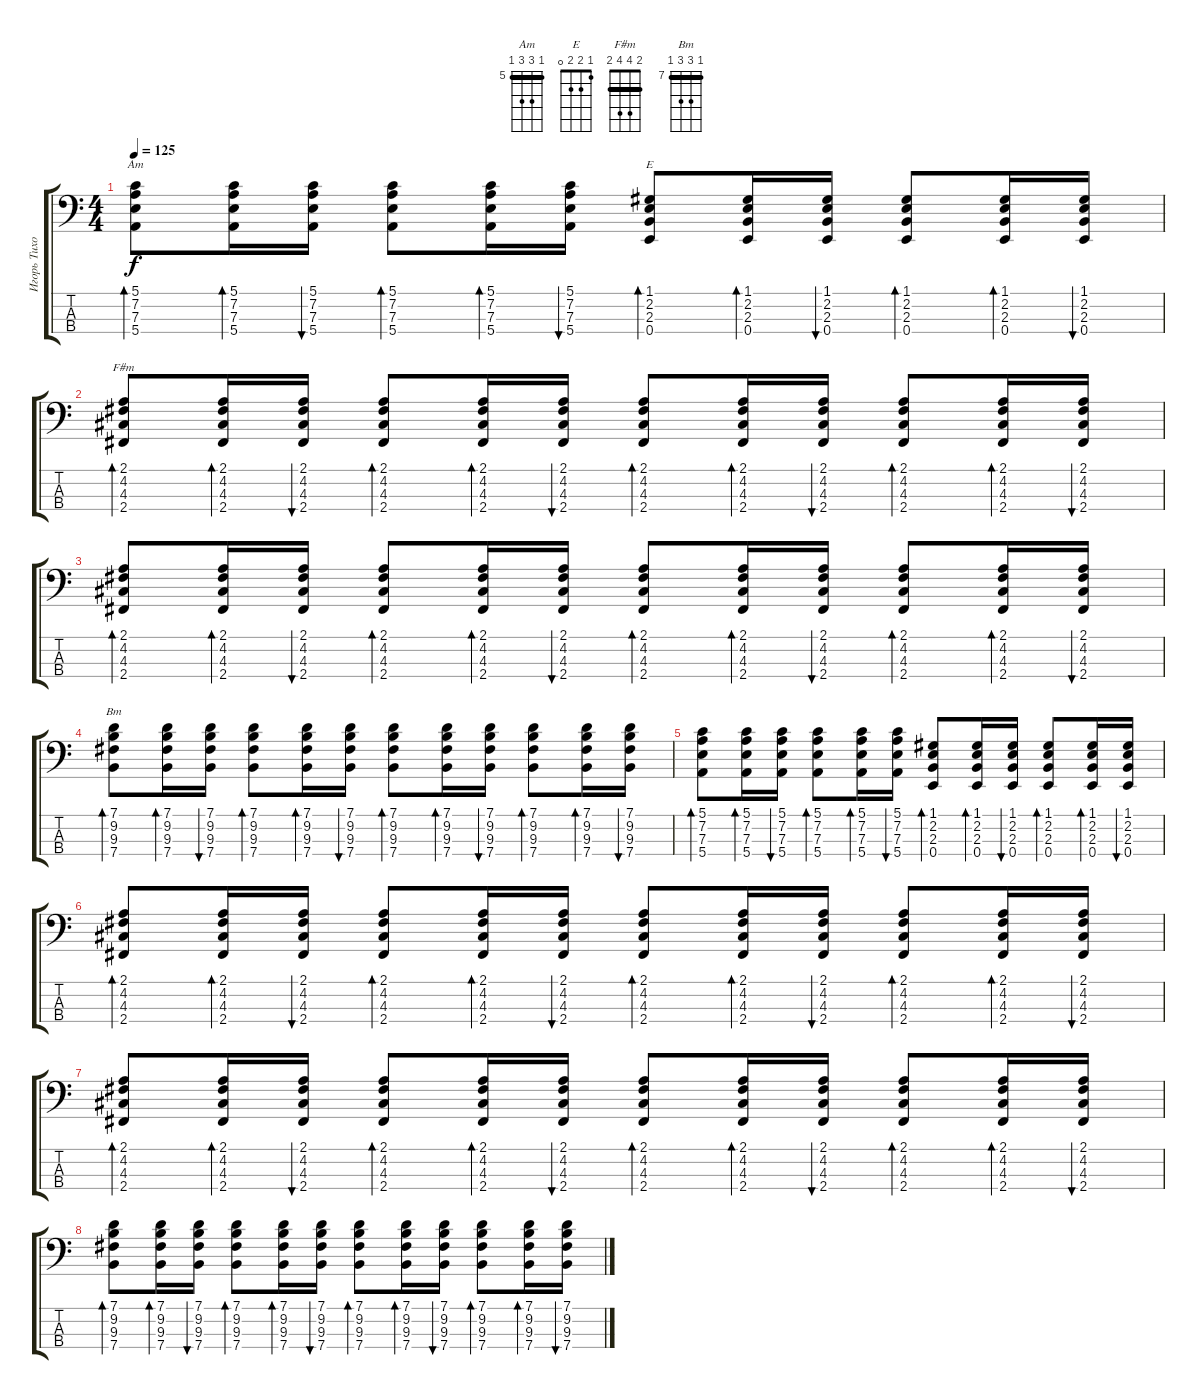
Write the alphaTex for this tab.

\track ("Игорь Тихомиров" "Игорь Тихо") {instrument electricbasspick}
\staff {score tabs}
\tuning (G2 D2 A1 E1) {hide}
\chord ("Am" 5 7 7 5) {firstfret 5 barre 5}
\chord ("E" 1 2 2 0)
\chord ("F#m" 2 4 4 2) {barre 2}
\chord ("Bm" 7 9 9 7) {firstfret 7 barre 7}
\ts (4 4)
\tempo 125
\clef f4
\ks c
(5.1 7.2 7.3 5.4).8{bd 60 ch "Am" dy f} (5.1 7.2 7.3 5.4).16{bd 60} (5.1 7.2 7.3 5.4).16{bu 60} (5.1 7.2 7.3 5.4).8{bd 60} (5.1 7.2 7.3 5.4).16{bd 60} (5.1 7.2 7.3 5.4).16{bu 60} (1.1 2.2 2.3 0.4).8{bd 60 ch "E"} (1.1 2.2 2.3 0.4).16{bd 60} (1.1 2.2 2.3 0.4).16{bu 60} (1.1 2.2 2.3 0.4).8{bd 60} (1.1 2.2 2.3 0.4).16{bd 60} (1.1 2.2 2.3 0.4).16{bu 60} |
(2.1 4.2 4.3 2.4).8{bd 60 ch "F#m"} (2.1 4.2 4.3 2.4).16{bd 60} (2.1 4.2 4.3 2.4).16{bu 60} (2.1 4.2 4.3 2.4).8{bd 60} (2.1 4.2 4.3 2.4).16{bd 60} (2.1 4.2 4.3 2.4).16{bu 60} (2.1 4.2 4.3 2.4).8{bd 60} (2.1 4.2 4.3 2.4).16{bd 60} (2.1 4.2 4.3 2.4).16{bu 60} (2.1 4.2 4.3 2.4).8{bd 60} (2.1 4.2 4.3 2.4).16{bd 60} (2.1 4.2 4.3 2.4).16{bu 60} |
(2.1 4.2 4.3 2.4).8{bd 60} (2.1 4.2 4.3 2.4).16{bd 60} (2.1 4.2 4.3 2.4).16{bu 60} (2.1 4.2 4.3 2.4).8{bd 60} (2.1 4.2 4.3 2.4).16{bd 60} (2.1 4.2 4.3 2.4).16{bu 60} (2.1 4.2 4.3 2.4).8{bd 60} (2.1 4.2 4.3 2.4).16{bd 60} (2.1 4.2 4.3 2.4).16{bu 60} (2.1 4.2 4.3 2.4).8{bd 60} (2.1 4.2 4.3 2.4).16{bd 60} (2.1 4.2 4.3 2.4).16{bu 60} |
(7.1 9.2 9.3 7.4).8{bd 60 ch "Bm"} (7.1 9.2 9.3 7.4).16{bd 60} (7.1 9.2 9.3 7.4).16{bu 60} (7.1 9.2 9.3 7.4).8{bd 60} (7.1 9.2 9.3 7.4).16{bd 60} (7.1 9.2 9.3 7.4).16{bu 60} (7.1 9.2 9.3 7.4).8{bd 60} (7.1 9.2 9.3 7.4).16{bd 60} (7.1 9.2 9.3 7.4).16{bu 60} (7.1 9.2 9.3 7.4).8{bd 60} (7.1 9.2 9.3 7.4).16{bd 60} (7.1 9.2 9.3 7.4).16{bu 60} |
(5.1 7.2 7.3 5.4).8{bd 60} (5.1 7.2 7.3 5.4).16{bd 60} (5.1 7.2 7.3 5.4).16{bu 60} (5.1 7.2 7.3 5.4).8{bd 60} (5.1 7.2 7.3 5.4).16{bd 60} (5.1 7.2 7.3 5.4).16{bu 60} (1.1 2.2 2.3 0.4).8{bd 60} (1.1 2.2 2.3 0.4).16{bd 60} (1.1 2.2 2.3 0.4).16{bu 60} (1.1 2.2 2.3 0.4).8{bd 60} (1.1 2.2 2.3 0.4).16{bd 60} (1.1 2.2 2.3 0.4).16{bu 60} |
(2.1 4.2 4.3 2.4).8{bd 60} (2.1 4.2 4.3 2.4).16{bd 60} (2.1 4.2 4.3 2.4).16{bu 60} (2.1 4.2 4.3 2.4).8{bd 60} (2.1 4.2 4.3 2.4).16{bd 60} (2.1 4.2 4.3 2.4).16{bu 60} (2.1 4.2 4.3 2.4).8{bd 60} (2.1 4.2 4.3 2.4).16{bd 60} (2.1 4.2 4.3 2.4).16{bu 60} (2.1 4.2 4.3 2.4).8{bd 60} (2.1 4.2 4.3 2.4).16{bd 60} (2.1 4.2 4.3 2.4).16{bu 60} |
(2.1 4.2 4.3 2.4).8{bd 60} (2.1 4.2 4.3 2.4).16{bd 60} (2.1 4.2 4.3 2.4).16{bu 60} (2.1 4.2 4.3 2.4).8{bd 60} (2.1 4.2 4.3 2.4).16{bd 60} (2.1 4.2 4.3 2.4).16{bu 60} (2.1 4.2 4.3 2.4).8{bd 60} (2.1 4.2 4.3 2.4).16{bd 60} (2.1 4.2 4.3 2.4).16{bu 60} (2.1 4.2 4.3 2.4).8{bd 60} (2.1 4.2 4.3 2.4).16{bd 60} (2.1 4.2 4.3 2.4).16{bu 60} |
(7.1 9.2 9.3 7.4).8{bd 60} (7.1 9.2 9.3 7.4).16{bd 60} (7.1 9.2 9.3 7.4).16{bu 60} (7.1 9.2 9.3 7.4).8{bd 60} (7.1 9.2 9.3 7.4).16{bd 60} (7.1 9.2 9.3 7.4).16{bu 60} (7.1 9.2 9.3 7.4).8{bd 60} (7.1 9.2 9.3 7.4).16{bd 60} (7.1 9.2 9.3 7.4).16{bu 60} (7.1 9.2 9.3 7.4).8{bd 60} (7.1 9.2 9.3 7.4).16{bd 60} (7.1 9.2 9.3 7.4).16{bu 60}
